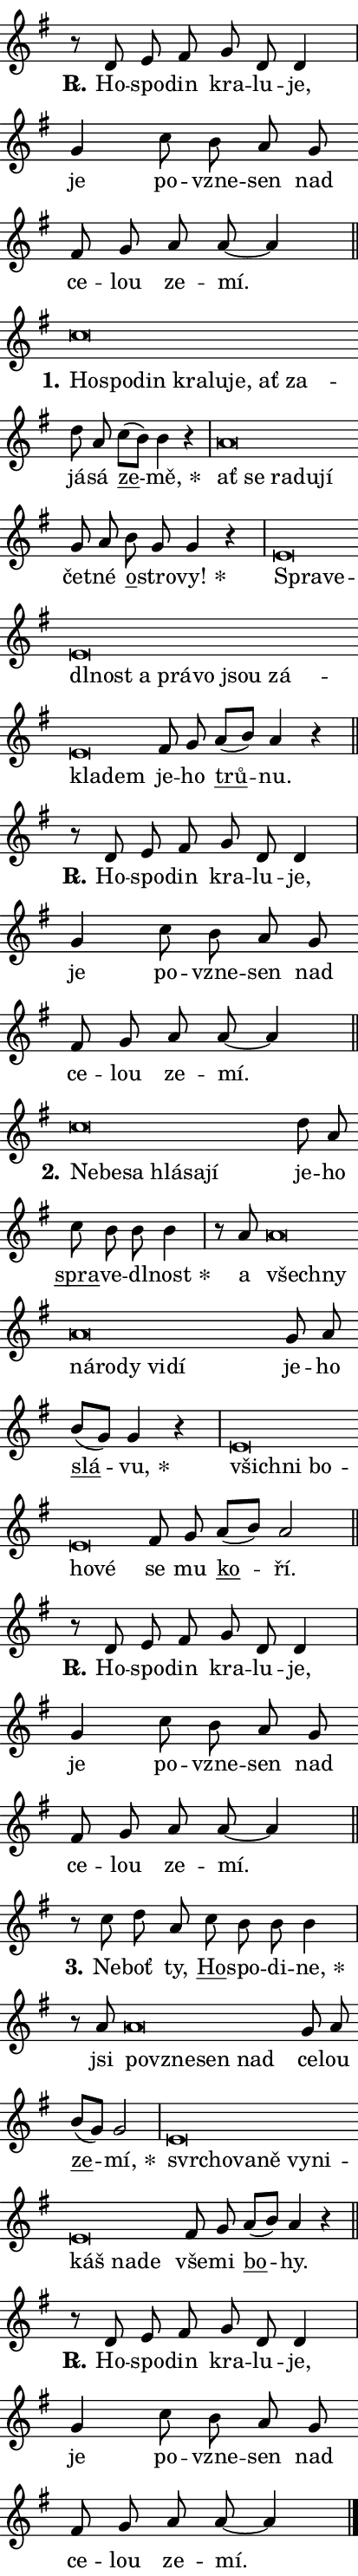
\version "2.24.0"
\header { tagline = "" }
\paper {
  indent = 0\cm
  top-margin = 0\cm
  right-margin = 0\cm
  bottom-margin = 0\cm
  left-margin = 0\cm
  paper-width = 7\cm
  page-breaking = #ly:one-page-breaking
  system-system-spacing.basic-distance = #11
  score-system-spacing.basic-distance = #11
  ragged-last = ##f
}


%% Author: Thomas Morley
%% https://lists.gnu.org/archive/html/lilypond-user/2020-05/msg00002.html
#(define (line-position grob)
"Returns position of @var[grob} in current system:
   @code{'start}, if at first time-step
   @code{'end}, if at last time-step
   @code{'middle} otherwise
"
  (let* ((col (ly:item-get-column grob))
         (ln (ly:grob-object col 'left-neighbor))
         (rn (ly:grob-object col 'right-neighbor))
         (col-to-check-left (if (ly:grob? ln) ln col))
         (col-to-check-right (if (ly:grob? rn) rn col))
         (break-dir-left
           (and
             (ly:grob-property col-to-check-left 'non-musical #f)
             (ly:item-break-dir col-to-check-left)))
         (break-dir-right
           (and
             (ly:grob-property col-to-check-right 'non-musical #f)
             (ly:item-break-dir col-to-check-right))))
        (cond ((eqv? 1 break-dir-left) 'start)
              ((eqv? -1 break-dir-right) 'end)
              (else 'middle))))

#(define (tranparent-at-line-position vctor)
  (lambda (grob)
  "Relying on @code{line-position} select the relevant enry from @var{vctor}.
Used to determine transparency,"
    (case (line-position grob)
      ((end) (not (vector-ref vctor 0)))
      ((middle) (not (vector-ref vctor 1)))
      ((start) (not (vector-ref vctor 2))))))

noteHeadBreakVisibility =
#(define-music-function (break-visibility)(vector?)
"Makes @code{NoteHead}s transparent relying on @var{break-visibility}"
#{
  \override NoteHead.transparent =
    #(tranparent-at-line-position break-visibility)
#})

#(define delete-ledgers-for-transparent-note-heads
  (lambda (grob)
    "Reads whether a @code{NoteHead} is transparent.
If so this @code{NoteHead} is removed from @code{'note-heads} from
@var{grob}, which is supposed to be @code{LedgerLineSpanner}.
As a result ledgers are not printed for this @code{NoteHead}"
    (let* ((nhds-array (ly:grob-object grob 'note-heads))
           (nhds-list
             (if (ly:grob-array? nhds-array)
                 (ly:grob-array->list nhds-array)
                 '()))
           ;; Relies on the transparent-property being done before
           ;; Staff.LedgerLineSpanner.after-line-breaking is executed.
           ;; This is fragile ...
           (to-keep
             (remove
               (lambda (nhd)
                 (ly:grob-property nhd 'transparent #f))
               nhds-list)))
      ;; TODO find a better method to iterate over grob-arrays, similiar
      ;; to filter/remove etc for lists
      ;; For now rebuilt from scratch
      (set! (ly:grob-object grob 'note-heads)  '())
      (for-each
        (lambda (nhd)
          (ly:pointer-group-interface::add-grob grob 'note-heads nhd))
        to-keep))))

hideNotes = {
  \noteHeadBreakVisibility #begin-of-line-visible
}
unHideNotes = {
  \noteHeadBreakVisibility #all-visible
}

% work-around for resetting accidentals
% https://lilypond.org/doc/v2.23/Documentation/notation/displaying-rhythms#unmetered-music
cadenzaMeasure = {
  \cadenzaOff
  \partial 1024 s1024
  \cadenzaOn
}

#(define-markup-command (accent layout props text) (markup?)
  "Underline accented syllable"
  (interpret-markup layout props
    #{\markup \override #'(offset . 4.3) \underline { #text }#}))

responsum = \markup \concat {
  "R" \hspace #-1.05 \path #0.1 #'((moveto 0 0.07) (lineto 0.9 0.8)) \hspace #0.05 "."
}

\layout {
    \context {
        \Staff
        \remove "Time_signature_engraver"
        \override LedgerLineSpanner.after-line-breaking = #delete-ledgers-for-transparent-note-heads
    }
    \context {
        \Voice {
            \override NoteHead.output-attributes = #'((class . "notehead"))
            \override Hairpin.height = #0.55
        }
    }
    \context {
        \Lyrics {
            \override StanzaNumber.output-attributes = #'((class . "stanzanumber"))
            \override LyricSpace.minimum-distance = #0.9
            \override LyricText.font-name = #"TeX Gyre Schola"
            \override LyricText.font-size = 1
            \override StanzaNumber.font-name = #"TeX Gyre Schola Bold"
            \override StanzaNumber.font-size = 1
        }
    }
}

% magnetic-lyrics.ily
%
%   written by
%     Jean Abou Samra <jean@abou-samra.fr>
%     Werner Lemberg <wl@gnu.org>
%
%   adapted by
%     Jiri Hon <jiri.hon@gmail.com>
%
% Version 2022-Apr-15

% https://www.mail-archive.com/lilypond-user@gnu.org/msg149350.html

#(define (Left_hyphen_pointer_engraver context)
   "Collect syllable-hyphen-syllable occurrences in lyrics and store
them in properties.  This engraver only looks to the left.  For
example, if the lyrics input is @code{foo -- bar}, it does the
following.

@itemize @bullet
@item
Set the @code{text} property of the @code{LyricHyphen} grob between
@q{foo} and @q{bar} to @code{foo}.

@item
Set the @code{left-hyphen} property of the @code{LyricText} grob with
text @q{foo} to the @code{LyricHyphen} grob between @q{foo} and
@q{bar}.
@end itemize

Use this auxiliary engraver in combination with the
@code{lyric-@/text::@/apply-@/magnetic-@/offset!} hook."
   (let ((hyphen #f)
         (text #f))
     (make-engraver
      (acknowledgers
       ((lyric-syllable-interface engraver grob source-engraver)
        (set! text grob)))
      (end-acknowledgers
       ((lyric-hyphen-interface engraver grob source-engraver)
        ;(when (not (grob::has-interface grob 'lyric-space-interface))
          (set! hyphen grob)));)
      ((stop-translation-timestep engraver)
       (when (and text hyphen)
         (ly:grob-set-object! text 'left-hyphen hyphen))
       (set! text #f)
       (set! hyphen #f)))))

#(define (lyric-text::apply-magnetic-offset! grob)
   "If the space between two syllables is less than the value in
property @code{LyricText@/.details@/.squash-threshold}, move the right
syllable to the left so that it gets concatenated with the left
syllable.

Use this function as a hook for
@code{LyricText@/.after-@/line-@/breaking} if the
@code{Left_@/hyphen_@/pointer_@/engraver} is active."
   (let ((hyphen (ly:grob-object grob 'left-hyphen #f)))
     (when hyphen
       (let ((left-text (ly:spanner-bound hyphen LEFT)))
         (when (grob::has-interface left-text 'lyric-syllable-interface)
           (let* ((common (ly:grob-common-refpoint grob left-text X))
                  (this-x-ext (ly:grob-extent grob common X))
                  (left-x-ext
                   (begin
                     ;; Trigger magnetism for left-text.
                     (ly:grob-property left-text 'after-line-breaking)
                     (ly:grob-extent left-text common X)))
                  ;; `delta` is the gap width between two syllables.
                  (delta (- (interval-start this-x-ext)
                            (interval-end left-x-ext)))
                  (details (ly:grob-property grob 'details))
                  (threshold (assoc-get 'squash-threshold details 0.2)))
             (when (< delta threshold)
               (let* (;; We have to manipulate the input text so that
                      ;; ligatures crossing syllable boundaries are not
                      ;; disabled.  For languages based on the Latin
                      ;; script this is essentially a beautification.
                      ;; However, for non-Western scripts it can be a
                      ;; necessity.
                      (lt (ly:grob-property left-text 'text))
                      (rt (ly:grob-property grob 'text))
                      (is-space (grob::has-interface hyphen 'lyric-space-interface))
                      (space (if is-space " " ""))
                      (space-markup (grob-interpret-markup grob " "))
                      (space-size (interval-length (ly:stencil-extent space-markup X)))
                      (extra-delta (if is-space space-size 0))
                      ;; Append new syllable.
                      (ltrt-space (if (and (string? lt) (string? rt))
                                (string-append lt space rt)
                                (make-concat-markup (list lt space rt))))
                      ;; Right-align `ltrt` to the right side.
                      (ltrt-space-markup (grob-interpret-markup
                               grob
                               (make-translate-markup
                                (cons (interval-length this-x-ext) 0)
                                (make-right-align-markup ltrt-space)))))
                 (begin
                   ;; Don't print `left-text`.
                   (ly:grob-set-property! left-text 'stencil #f)
                   ;; Set text and stencil (which holds all collected
                   ;; syllables so far) and shift it to the left.
                   (ly:grob-set-property! grob 'text ltrt-space)
                   (ly:grob-set-property! grob 'stencil ltrt-space-markup)
                   (ly:grob-translate-axis! grob (- (- delta extra-delta)) X))))))))))


#(define (lyric-hyphen::displace-bounds-first grob)
   ;; Make very sure this callback isn't triggered too early.
   (let ((left (ly:spanner-bound grob LEFT))
         (right (ly:spanner-bound grob RIGHT)))
     (ly:grob-property left 'after-line-breaking)
     (ly:grob-property right 'after-line-breaking)
     (ly:lyric-hyphen::print grob)))

squashThreshold = #0.4

\layout {
  \context {
    \Lyrics
    \consists #Left_hyphen_pointer_engraver
    \override LyricText.after-line-breaking =
      #lyric-text::apply-magnetic-offset!
    \override LyricHyphen.stencil = #lyric-hyphen::displace-bounds-first
    \override LyricText.details.squash-threshold = \squashThreshold
    \override LyricHyphen.minimum-distance = 0
    \override LyricHyphen.minimum-length = \squashThreshold
  }
}

squash = \override LyricText.details.squash-threshold = 9999
unSquash = \override LyricText.details.squash-threshold = \squashThreshold

left = \override LyricText.self-alignment-X = #LEFT
unLeft = \revert LyricText.self-alignment-X

starOffset = #(lambda (grob) 
                (let ((x_offset (ly:self-alignment-interface::aligned-on-x-parent grob)))
                  (if (= x_offset 0) 0 (+ x_offset 1.2))))

star = #(define-music-function (syllable)(string?)
"Append star separator at the end of a syllable"
#{
  \once \override LyricText.X-offset = #starOffset
  \lyricmode { \markup {
    #syllable
    \override #'((font-name . "TeX Gyre Schola Bold")) \hspace #0.2 \lower #0.65 \larger "*"
  } }
#})

starAccent = #(define-music-function (syllable)(string?)
"Append star separator at the end of a syllable and make accent"
#{
  \once \override LyricText.X-offset = #starOffset
  \lyricmode { \markup {
    \accent #syllable
    \override #'((font-name . "TeX Gyre Schola Bold")) \hspace #0.2 \lower #0.65 \larger "*"
  } }
#})

breath = #(define-music-function (syllable)(string?)
"Append breathing indicator at the end of a syllable"
#{
  \lyricmode { \markup { #syllable "+" } }
#})

optionalBreath = #(define-music-function (syllable)(string?)
"Append optional breathing indicator at the end of a syllable"
#{
  \lyricmode { \markup { #syllable "(+)" } }
#})


\score {
    <<
        \new Voice = "melody" { \cadenzaOn \key g \major \relative { r8 d'8 e fis g d d4 \cadenzaMeasure \bar "|" g c8 b a g \bar "" fis g a a~ a4 \cadenzaMeasure \bar "||" \break } }
        \new Lyrics \lyricsto "melody" { \lyricmode { \set stanza = \responsum
Ho -- spo -- din kra -- lu -- je, je po -- vzne -- sen nad ce -- lou ze -- mí. } }
    >>
    \layout {}
}

\score {
    <<
        \new Voice = "melody" { \cadenzaOn \key g \major \relative { c''\breve*1/16 \hideNotes \breve*1/16 \bar "" \breve*1/16 \bar "" \breve*1/16 \bar "" \breve*1/16 \bar "" \breve*1/16 \bar "" \breve*1/16 \breve*1/16 \bar "" \unHideNotes d8 a \bar "" c[( b)] b4 r \cadenzaMeasure \bar "|" a\breve*1/16 \hideNotes \breve*1/16 \bar "" \breve*1/16 \bar "" \breve*1/16 \breve*1/16 \bar "" \unHideNotes g8 a \bar "" b g g4 r \cadenzaMeasure \bar "|" e\breve*1/16 \hideNotes \breve*1/16 \bar "" \breve*1/16 \bar "" \breve*1/16 \bar "" \breve*1/16 \bar "" \breve*1/16 \bar "" \breve*1/16 \bar "" \breve*1/16 \bar "" \breve*1/16 \bar "" \breve*1/16 \breve*1/16 \bar "" \unHideNotes fis8 g \bar "" a[( b)] a4 r \cadenzaMeasure \bar "||" \break } }
        \new Lyrics \lyricsto "melody" { \lyricmode { \set stanza = "1."
\left Ho -- \squash spo -- din kra -- lu -- je, ať za -- \unLeft \unSquash já -- sá \markup \accent ze -- \star mě, \left ať \squash se ra -- du -- jí \unLeft \unSquash čet -- né \markup \accent o -- stro -- \star vy! \left Spra -- \squash ve -- dl -- nost a prá -- vo jsou zá -- kla -- dem \unLeft \unSquash je -- ho \markup \accent trů -- nu. } }
    >>
    \layout {}
}

\score {
    <<
        \new Voice = "melody" { \cadenzaOn \key g \major \relative { r8 d'8 e fis g d d4 \cadenzaMeasure \bar "|" g c8 b a g \bar "" fis g a a~ a4 \cadenzaMeasure \bar "||" \break } }
        \new Lyrics \lyricsto "melody" { \lyricmode { \set stanza = \responsum
Ho -- spo -- din kra -- lu -- je, je po -- vzne -- sen nad ce -- lou ze -- mí. } }
    >>
    \layout {}
}

\score {
    <<
        \new Voice = "melody" { \cadenzaOn \key g \major \relative { c''\breve*1/16 \hideNotes \breve*1/16 \bar "" \breve*1/16 \bar "" \breve*1/16 \bar "" \breve*1/16 \breve*1/16 \bar "" \unHideNotes d8 a \bar "" c b b b4 \cadenzaMeasure \bar "|" r8 a8 a\breve*1/16 \hideNotes \breve*1/16 \bar "" \breve*1/16 \bar "" \breve*1/16 \bar "" \breve*1/16 \bar "" \breve*1/16 \breve*1/16 \bar "" \unHideNotes g8 a \bar "" b[( g)] g4 r \cadenzaMeasure \bar "|" e\breve*1/16 \hideNotes \breve*1/16 \bar "" \breve*1/16 \bar "" \breve*1/16 \breve*1/16 \bar "" \unHideNotes fis8 g \bar "" a[( b)] a2 \cadenzaMeasure \bar "||" \break } }
        \new Lyrics \lyricsto "melody" { \lyricmode { \set stanza = "2."
\left Ne -- \squash be -- sa hlá -- sa -- jí \unLeft \unSquash je -- ho \markup \accent spra -- ve -- dl -- \star nost a \left všech -- \squash ny ná -- ro -- dy vi -- dí \unLeft \unSquash je -- ho \markup \accent slá -- \star vu, \left všich -- \squash ni bo -- ho -- vé \unLeft \unSquash se mu \markup \accent ko -- ří. } }
    >>
    \layout {}
}

\score {
    <<
        \new Voice = "melody" { \cadenzaOn \key g \major \relative { r8 d'8 e fis g d d4 \cadenzaMeasure \bar "|" g c8 b a g \bar "" fis g a a~ a4 \cadenzaMeasure \bar "||" \break } }
        \new Lyrics \lyricsto "melody" { \lyricmode { \set stanza = \responsum
Ho -- spo -- din kra -- lu -- je, je po -- vzne -- sen nad ce -- lou ze -- mí. } }
    >>
    \layout {}
}

\score {
    <<
        \new Voice = "melody" { \cadenzaOn \key g \major \relative { r8 c'' d8 a \bar "" c b b b4 \cadenzaMeasure \bar "|" r8 a8 a\breve*1/16 \hideNotes \breve*1/16 \bar "" \breve*1/16 \breve*1/16 \bar "" \unHideNotes g8 a \bar "" b[( g)] g2 \cadenzaMeasure \bar "|" e\breve*1/16 \hideNotes \breve*1/16 \bar "" \breve*1/16 \bar "" \breve*1/16 \bar "" \breve*1/16 \bar "" \breve*1/16 \bar "" \breve*1/16 \bar "" \breve*1/16 \breve*1/16 \bar "" \unHideNotes fis8 g \bar "" a[( b)] a4 r \cadenzaMeasure \bar "||" \break } }
        \new Lyrics \lyricsto "melody" { \lyricmode { \set stanza = "3."
Ne -- boť ty, \markup \accent Ho -- spo -- di -- \star ne, jsi \left po -- \squash vzne -- sen nad \unLeft \unSquash ce -- lou \markup \accent ze -- \star mí, \left svr -- \squash cho -- va -- ně vy -- ni -- káš na -- de \unLeft \unSquash vše -- mi \markup \accent bo -- hy. } }
    >>
    \layout {}
}

\score {
    <<
        \new Voice = "melody" { \cadenzaOn \key g \major \relative { r8 d'8 e fis g d d4 \cadenzaMeasure \bar "|" g c8 b a g \bar "" fis g a a~ a4 \cadenzaMeasure \bar "||" \break } \bar "|." }
        \new Lyrics \lyricsto "melody" { \lyricmode { \set stanza = \responsum
Ho -- spo -- din kra -- lu -- je, je po -- vzne -- sen nad ce -- lou ze -- mí. } }
    >>
    \layout {}
}
